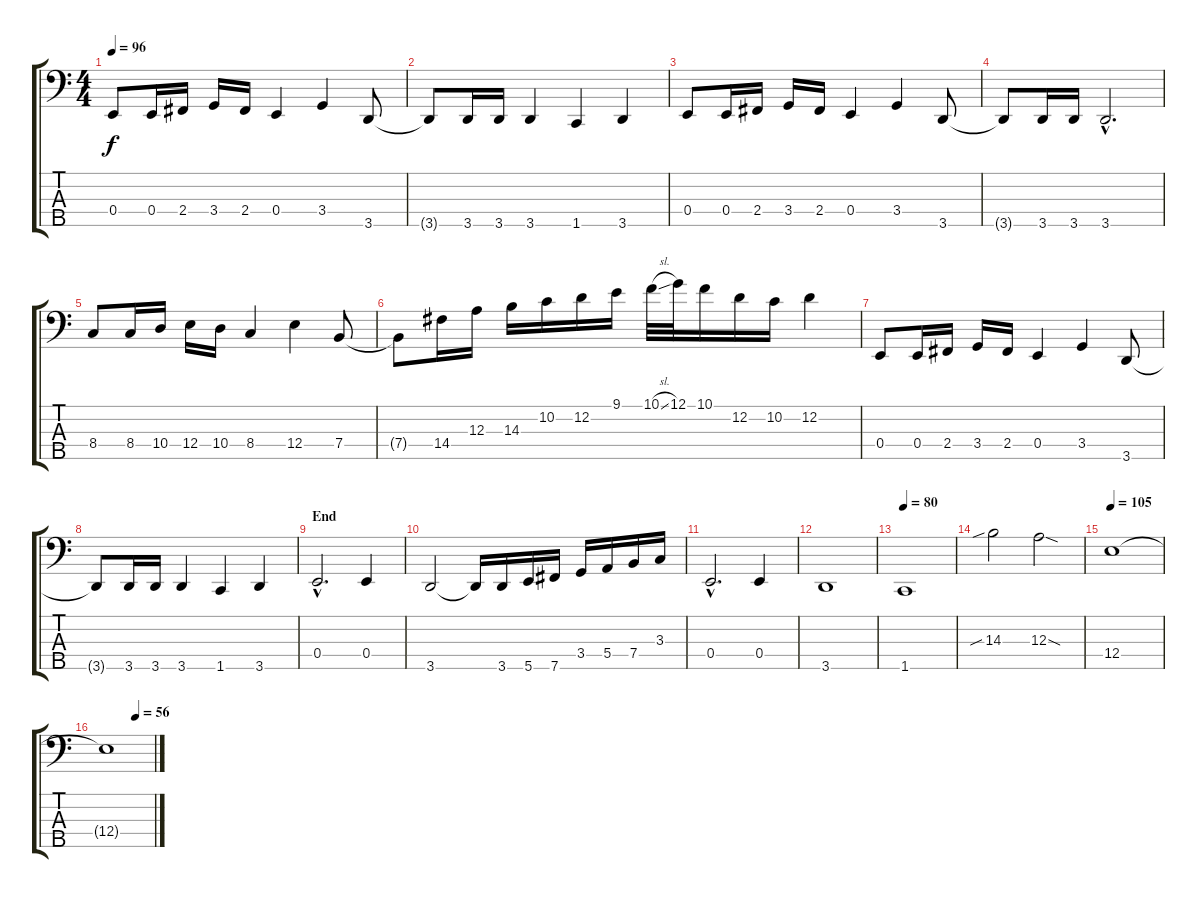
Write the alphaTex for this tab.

\track "" {instrument electricbassfinger}
\staff {score tabs}
\tuning (G2 D2 A1 E1 B0) {hide}
\ts (4 4)
\tempo 96
\clef f4
\ks c
0.4.8{dy f} 0.4.16 2.4.16 3.4.16 2.4.16 0.4.4 3.4.4 3.5.8 |
3.5{t}.8 3.5.16 3.5.16 3.5.4 1.5.4 3.5.4 |
0.4.8{instrument electricbassfinger} 0.4.16 2.4.16 3.4.16 2.4.16 0.4.4 3.4.4 3.5.8 |
3.5{t}.8 3.5.16 3.5.16 3.5{hac}.2{d} |
8.4.8 8.4.16 10.4.16 12.4.16 10.4.16 8.4.4 12.4.4 7.4.8 |
7.4{t}.8 14.4.16 12.3.16 14.3.16 10.2.16 12.2.16 9.1.16 10.1{sl}.32 12.1.32 10.1.16 12.2.16 10.2.16 12.2.4 |
0.4.8 0.4.16 2.4.16 3.4.16 2.4.16 0.4.4 3.4.4 3.5.8 |
3.5{t}.8 3.5.16 3.5.16 3.5.4 1.5.4 3.5.4 |
\section ("" "End")
0.4{hac}.2{d} 0.4.4 |
3.5.2 3.5{t}.16 3.5.16 5.5.16 7.5.16 3.4.16 5.4.16 7.4.16 3.3.16 |
0.4{hac}.2{d} 0.4.4 |
3.5.1 |
\tempo 80
1.5.1{instrument fretlessbass} |
14.3{sib}.2 12.3{sod}.2 |
\tempo 105
12.4.1 |
\tempo (56 0.625)
12.4{t}.1
